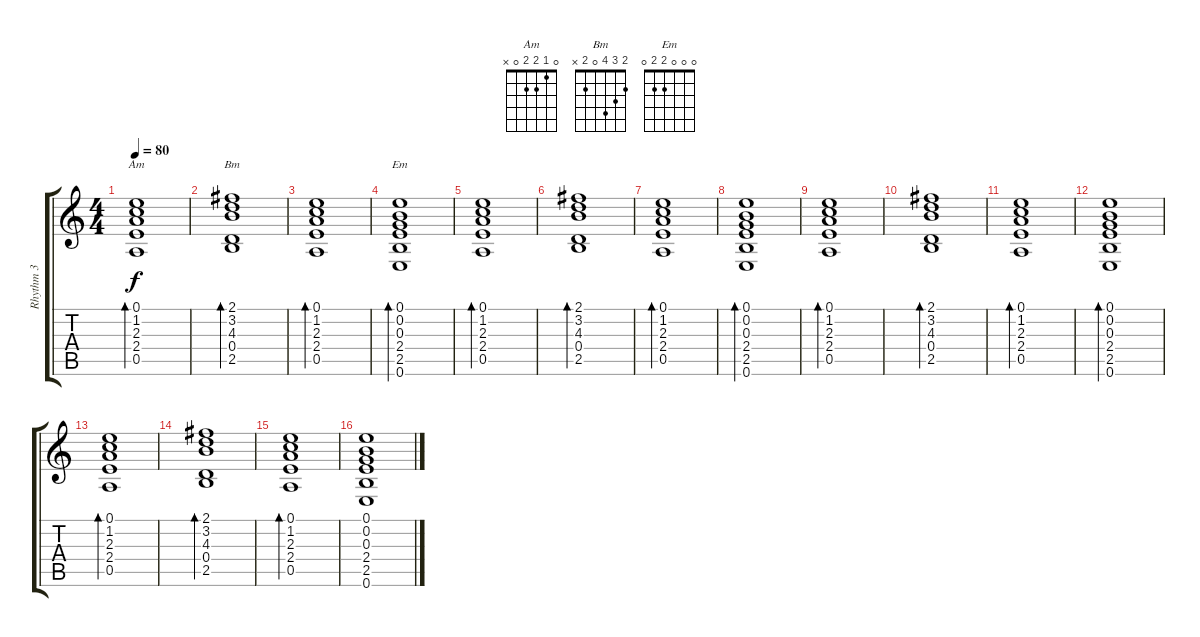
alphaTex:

\track ("Rhythm 3" "Rhythm 3") {instrument electricguitarclean}
\staff {score tabs}
\tuning (E4 B3 G3 D3 A2 E2) {hide}
\chord ("Am" 0 1 2 2 0 x)
\chord ("Bm" 2 3 4 0 2 x)
\chord ("Em" 0 0 0 2 2 0)
\ts (4 4)
\tempo 80
\clef g2
\ks c
(0.1 1.2 2.3 2.4 0.5).1{bd 480 ch "Am" dy f} |
(2.1 3.2 4.3 0.4 2.5).1{bd 480 ch "Bm"} |
(0.1 1.2 2.3 2.4 0.5).1{bd 480} |
(0.1 0.2 0.3 2.4 2.5 0.6).1{bd 480 ch "Em"} |
(0.1 1.2 2.3 2.4 0.5).1{bd 480} |
(2.1 3.2 4.3 0.4 2.5).1{bd 480} |
(0.1 1.2 2.3 2.4 0.5).1{bd 480} |
(0.1 0.2 0.3 2.4 2.5 0.6).1{bd 480} |
(0.1 1.2 2.3 2.4 0.5).1{bd 480} |
(2.1 3.2 4.3 0.4 2.5).1{bd 480} |
(0.1 1.2 2.3 2.4 0.5).1{bd 480} |
(0.1 0.2 0.3 2.4 2.5 0.6).1{bd 480} |
(0.1 1.2 2.3 2.4 0.5).1{bd 480} |
(2.1 3.2 4.3 0.4 2.5).1{bd 480} |
(0.1 1.2 2.3 2.4 0.5).1{bd 480} |
(0.1 0.2 0.3 2.4 2.5 0.6).1
